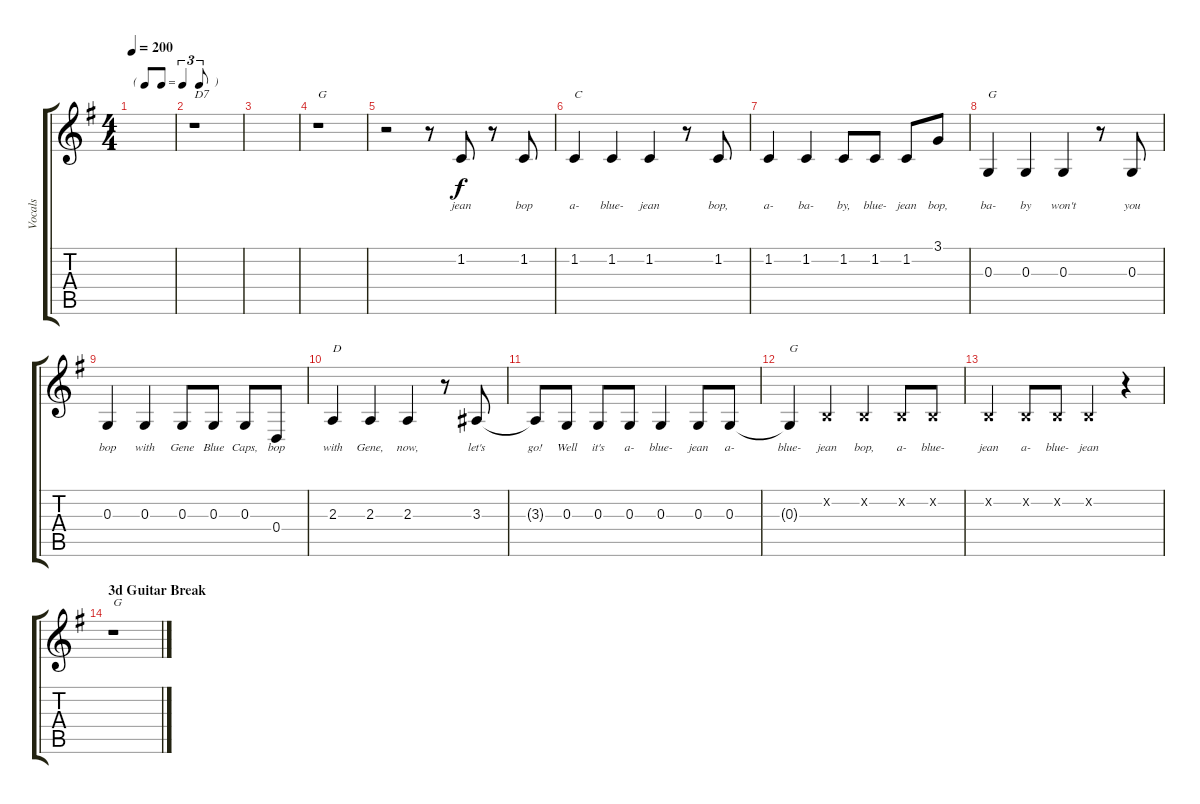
\track ("Vocals" "Vocals") {instrument sopranosax}
\staff {score tabs}
\tuning (E4 B3 G3 D3 A2 E2) {hide}
\ts (4 4)
\tf triplet8th
\tempo 200
\clef g2
\ks g
|
r.1{txt "D7"} |
|
r.1{txt "G"} |
r.2 r.8 1.2.8{lyrics (0 "jean") lyrics (1 "") lyrics (2 "") lyrics (3 "") lyrics (4 "")} r.8 1.2.8{lyrics (0 "bop") lyrics (1 "") lyrics (2 "") lyrics (3 "") lyrics (4 "")} |
1.2.4{txt "C" lyrics (0 "a-") lyrics (1 "") lyrics (2 "") lyrics (3 "") lyrics (4 "")} 1.2.4{lyrics (0 "blue-") lyrics (1 "") lyrics (2 "") lyrics (3 "") lyrics (4 "")} 1.2.4{lyrics (0 "jean") lyrics (1 "") lyrics (2 "") lyrics (3 "") lyrics (4 "")} r.8 1.2.8{lyrics (0 "bop,") lyrics (1 "") lyrics (2 "") lyrics (3 "") lyrics (4 "")} |
1.2.4{lyrics (0 "a-") lyrics (1 "") lyrics (2 "") lyrics (3 "") lyrics (4 "")} 1.2.4{lyrics (0 "ba-") lyrics (1 "") lyrics (2 "") lyrics (3 "") lyrics (4 "")} 1.2.8{lyrics (0 "by,") lyrics (1 "") lyrics (2 "") lyrics (3 "") lyrics (4 "")} 1.2.8{lyrics (0 "blue-") lyrics (1 "") lyrics (2 "") lyrics (3 "") lyrics (4 "")} 1.2.8{lyrics (0 "jean") lyrics (1 "") lyrics (2 "") lyrics (3 "") lyrics (4 "")} 3.1.8{lyrics (0 "bop,") lyrics (1 "") lyrics (2 "") lyrics (3 "") lyrics (4 "")} |
0.3.4{txt "G" lyrics (0 "ba-") lyrics (1 "") lyrics (2 "") lyrics (3 "") lyrics (4 "")} 0.3.4{lyrics (0 "by") lyrics (1 "") lyrics (2 "") lyrics (3 "") lyrics (4 "")} 0.3.4{lyrics (0 "won't") lyrics (1 "") lyrics (2 "") lyrics (3 "") lyrics (4 "")} r.8 0.3.8{lyrics (0 "you") lyrics (1 "") lyrics (2 "") lyrics (3 "") lyrics (4 "")} |
0.3.4{lyrics (0 "bop") lyrics (1 "") lyrics (2 "") lyrics (3 "") lyrics (4 "")} 0.3.4{lyrics (0 "with") lyrics (1 "") lyrics (2 "") lyrics (3 "") lyrics (4 "")} 0.3.8{lyrics (0 "Gene") lyrics (1 "") lyrics (2 "") lyrics (3 "") lyrics (4 "")} 0.3.8{lyrics (0 "Blue") lyrics (1 "") lyrics (2 "") lyrics (3 "") lyrics (4 "")} 0.3.8{lyrics (0 "Caps,") lyrics (1 "") lyrics (2 "") lyrics (3 "") lyrics (4 "")} 0.4.8{lyrics (0 "bop") lyrics (1 "") lyrics (2 "") lyrics (3 "") lyrics (4 "")} |
2.3.4{txt "D" lyrics (0 "with") lyrics (1 "") lyrics (2 "") lyrics (3 "") lyrics (4 "")} 2.3.4{lyrics (0 "Gene,") lyrics (1 "") lyrics (2 "") lyrics (3 "") lyrics (4 "")} 2.3.4{lyrics (0 "now,") lyrics (1 "") lyrics (2 "") lyrics (3 "") lyrics (4 "")} r.8 3.3.8{lyrics (0 "let's") lyrics (1 "") lyrics (2 "") lyrics (3 "") lyrics (4 "")} |
3.3{t}.8{lyrics (0 "go!") lyrics (1 "") lyrics (2 "") lyrics (3 "") lyrics (4 "")} 0.3.8{lyrics (0 "Well") lyrics (1 "") lyrics (2 "") lyrics (3 "") lyrics (4 "")} 0.3.8{lyrics (0 "it's") lyrics (1 "") lyrics (2 "") lyrics (3 "") lyrics (4 "")} 0.3.8{lyrics (0 "a-") lyrics (1 "") lyrics (2 "") lyrics (3 "") lyrics (4 "")} 0.3.4{lyrics (0 "blue-") lyrics (1 "") lyrics (2 "") lyrics (3 "") lyrics (4 "")} 0.3.8{lyrics (0 "jean") lyrics (1 "") lyrics (2 "") lyrics (3 "") lyrics (4 "")} 0.3.8{lyrics (0 "a-") lyrics (1 "") lyrics (2 "") lyrics (3 "") lyrics (4 "")} |
0.3{t}.4{txt "G" lyrics (0 "blue-") lyrics (1 "") lyrics (2 "") lyrics (3 "") lyrics (4 "")} 0.2{x}.4{lyrics (0 "jean") lyrics (1 "") lyrics (2 "") lyrics (3 "") lyrics (4 "")} 0.2{x}.4{lyrics (0 "bop,") lyrics (1 "") lyrics (2 "") lyrics (3 "") lyrics (4 "")} 0.2{x}.8{lyrics (0 "a-") lyrics (1 "") lyrics (2 "") lyrics (3 "") lyrics (4 "")} 0.2{x}.8{lyrics (0 "blue-") lyrics (1 "") lyrics (2 "") lyrics (3 "") lyrics (4 "")} |
0.2{x}.4{lyrics (0 "jean") lyrics (1 "") lyrics (2 "") lyrics (3 "") lyrics (4 "")} 0.2{x}.8{lyrics (0 "a-") lyrics (1 "") lyrics (2 "") lyrics (3 "") lyrics (4 "")} 0.2{x}.8{lyrics (0 "blue-") lyrics (1 "") lyrics (2 "") lyrics (3 "") lyrics (4 "")} 0.2{x}.4{lyrics (0 "jean") lyrics (1 "") lyrics (2 "") lyrics (3 "") lyrics (4 "")} r.4 |
\section ("" "3d Guitar Break")
r.1{txt "G"}
